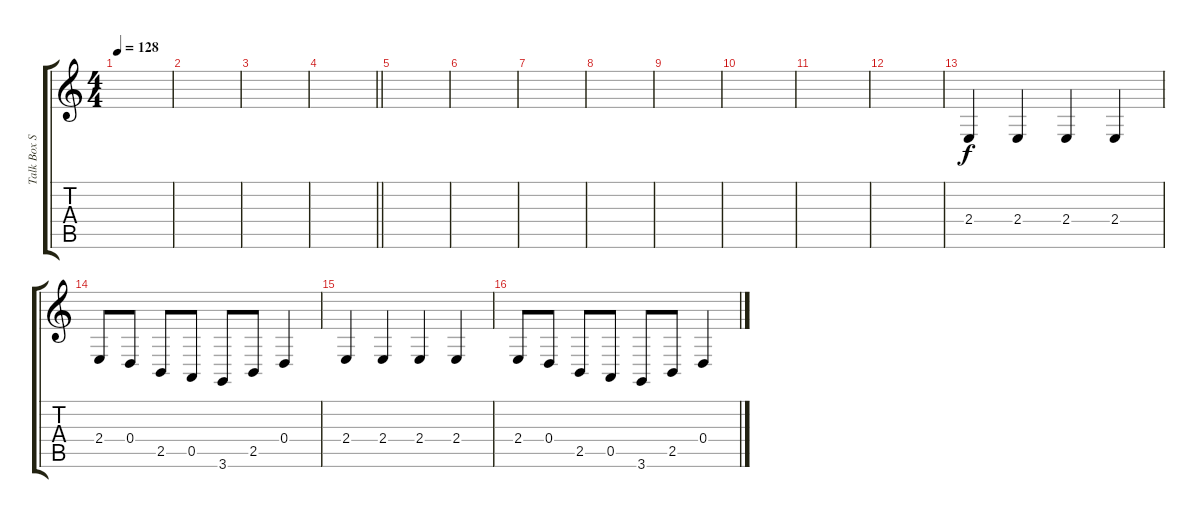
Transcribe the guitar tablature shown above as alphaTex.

\track ("Talk Box Solo" "Talk Box S") {instrument synthbrass1}
\staff {score tabs}
\tuning (E4 B3 G3 D3 A2 E2) {hide}
\ts (4 4)
\tempo 128
\clef g2
\ks c
|
|
|
\barLineRight lightlight
|
|
|
|
|
|
|
|
|
2.4.4 2.4.4 2.4.4 2.4.4 |
2.4.8 0.4.8 2.5.8 0.5.8 3.6.8 2.5.8 0.4.4 |
2.4.4 2.4.4 2.4.4 2.4.4 |
2.4.8 0.4.8 2.5.8 0.5.8 3.6.8 2.5.8 0.4.4
